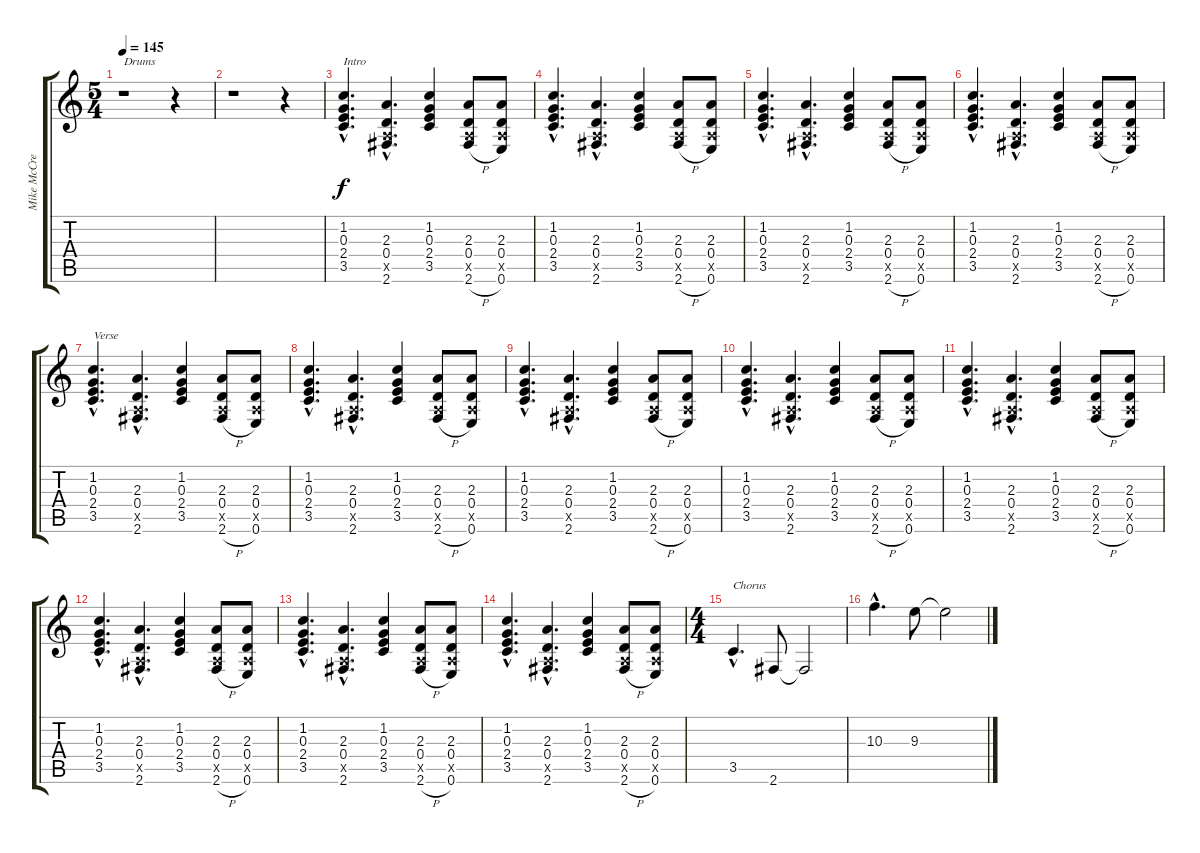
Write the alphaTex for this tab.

\track ("Mike McCready" "Mike McCre") {instrument distortionguitar}
\staff {score tabs}
\tuning (E4 B3 G3 D3 A2 E2) {hide}
\ts (5 4)
\tempo 145
\clef g2
\ks c
r.1{txt "Drums" dy f instrument distortionguitar} r.4 |
r.1 r.4 |
(1.2{hac} 0.3{hac} 2.4{hac} 3.5{hac}).4{d txt "Intro"} (2.3{hac} 0.4{hac} 0.5{hac x} 2.6{hac}).4{d} (1.2 0.3 2.4 3.5).4 (2.3 0.4 0.5{x} 2.6{h}).8 (2.3 0.4 0.5{x} 0.6).8 |
(1.2{hac} 0.3{hac} 2.4{hac} 3.5{hac}).4{d} (2.3{hac} 0.4{hac} 0.5{hac x} 2.6{hac}).4{d} (1.2 0.3 2.4 3.5).4 (2.3 0.4 0.5{x} 2.6{h}).8 (2.3 0.4 0.5{x} 0.6).8 |
(1.2{hac} 0.3{hac} 2.4{hac} 3.5{hac}).4{d} (2.3{hac} 0.4{hac} 0.5{hac x} 2.6{hac}).4{d} (1.2 0.3 2.4 3.5).4 (2.3 0.4 0.5{x} 2.6{h}).8 (2.3 0.4 0.5{x} 0.6).8 |
(1.2{hac} 0.3{hac} 2.4{hac} 3.5{hac}).4{d} (2.3{hac} 0.4{hac} 0.5{hac x} 2.6{hac}).4{d} (1.2 0.3 2.4 3.5).4 (2.3 0.4 0.5{x} 2.6{h}).8 (2.3 0.4 0.5{x} 0.6).8 |
(1.2{hac} 0.3{hac} 2.4{hac} 3.5{hac}).4{d txt "Verse"} (2.3{hac} 0.4{hac} 0.5{hac x} 2.6{hac}).4{d} (1.2 0.3 2.4 3.5).4 (2.3 0.4 0.5{x} 2.6{h}).8 (2.3 0.4 0.5{x} 0.6).8 |
(1.2{hac} 0.3{hac} 2.4{hac} 3.5{hac}).4{d} (2.3{hac} 0.4{hac} 0.5{hac x} 2.6{hac}).4{d} (1.2 0.3 2.4 3.5).4 (2.3 0.4 0.5{x} 2.6{h}).8 (2.3 0.4 0.5{x} 0.6).8 |
(1.2{hac} 0.3{hac} 2.4{hac} 3.5{hac}).4{d} (2.3{hac} 0.4{hac} 0.5{hac x} 2.6{hac}).4{d} (1.2 0.3 2.4 3.5).4 (2.3 0.4 0.5{x} 2.6{h}).8 (2.3 0.4 0.5{x} 0.6).8 |
(1.2{hac} 0.3{hac} 2.4{hac} 3.5{hac}).4{d} (2.3{hac} 0.4{hac} 0.5{hac x} 2.6{hac}).4{d} (1.2 0.3 2.4 3.5).4 (2.3 0.4 0.5{x} 2.6{h}).8 (2.3 0.4 0.5{x} 0.6).8 |
(1.2{hac} 0.3{hac} 2.4{hac} 3.5{hac}).4{d} (2.3{hac} 0.4{hac} 0.5{hac x} 2.6{hac}).4{d} (1.2 0.3 2.4 3.5).4 (2.3 0.4 0.5{x} 2.6{h}).8 (2.3 0.4 0.5{x} 0.6).8 |
(1.2{hac} 0.3{hac} 2.4{hac} 3.5{hac}).4{d} (2.3{hac} 0.4{hac} 0.5{hac x} 2.6{hac}).4{d} (1.2 0.3 2.4 3.5).4 (2.3 0.4 0.5{x} 2.6{h}).8 (2.3 0.4 0.5{x} 0.6).8 |
(1.2{hac} 0.3{hac} 2.4{hac} 3.5{hac}).4{d} (2.3{hac} 0.4{hac} 0.5{hac x} 2.6{hac}).4{d} (1.2 0.3 2.4 3.5).4 (2.3 0.4 0.5{x} 2.6{h}).8 (2.3 0.4 0.5{x} 0.6).8 |
(1.2{hac} 0.3{hac} 2.4{hac} 3.5{hac}).4{d} (2.3{hac} 0.4{hac} 0.5{hac x} 2.6{hac}).4{d} (1.2 0.3 2.4 3.5).4 (2.3 0.4 0.5{x} 2.6{h}).8 (2.3 0.4 0.5{x} 0.6).8 |
\ts (4 4)
3.5{hac}.4{d txt "Chorus"} 2.6.8 2.6{t}.2 |
10.3{hac}.4{d} 9.3.8 9.3{t}.2
